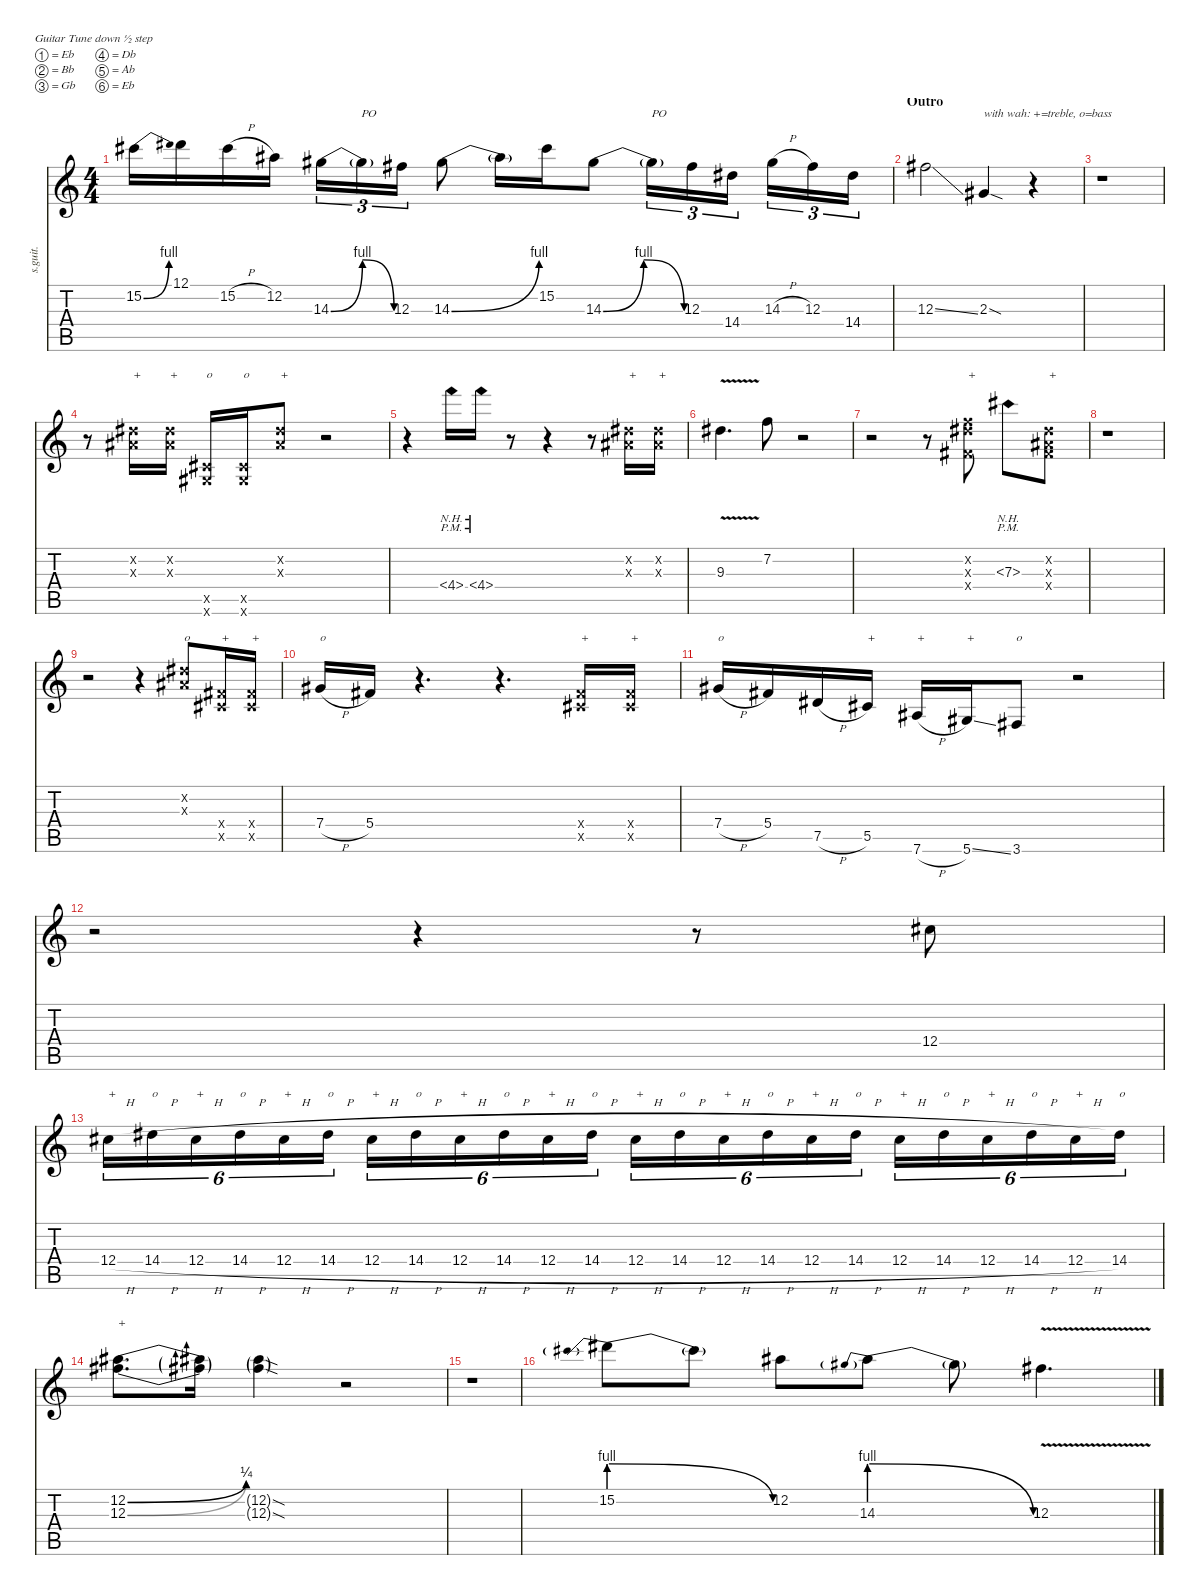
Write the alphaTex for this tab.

\defaultSystemsLayout 4
\hideDynamics
\bracketExtendMode nobrackets
\track ("Slash - Lead " "s.guit.") {instrument distortionguitar}
\staff {score tabs}
\tuning (Eb4 Bb3 Gb3 Db3 Ab2 Eb2)
\ts (4 4)
\tempo (125 hide)
\clef g2
\ks c
15.2{be (bend 0 0 60 4) acc #}.16{lyrics (0 "") lyrics (1 "") lyrics (2 "") lyrics (3 "") lyrics (4 "") dy ff} 12.1{acc #}.16{lyrics (0 "") lyrics (1 "") lyrics (2 "") lyrics (3 "") lyrics (4 "")} 15.2{h acc #}.16{lyrics (0 "") lyrics (1 "") lyrics (2 "") lyrics (3 "") lyrics (4 "")} 12.2{acc #}.16{lyrics (0 "") lyrics (1 "") lyrics (2 "") lyrics (3 "") lyrics (4 "")} 14.3{be (bendrelease 0 0 30 4 30 4 60 0) acc #}.16{tu (3 2) lyrics (0 "") lyrics (1 "") lyrics (2 "") lyrics (3 "") lyrics (4 "")} 14.3{t acc #}.16{tu (3 2) txt "PO" lyrics (0 "") lyrics (1 "") lyrics (2 "") lyrics (3 "") lyrics (4 "")} 12.3{acc #}.16{tu (3 2) lyrics (0 "") lyrics (1 "") lyrics (2 "") lyrics (3 "") lyrics (4 "")} 14.3{be (bend 0 0 60 4) acc #}.8{lyrics (0 "") lyrics (1 "") lyrics (2 "") lyrics (3 "") lyrics (4 "")} 14.3{t}.16{lyrics (0 "") lyrics (1 "") lyrics (2 "") lyrics (3 "") lyrics (4 "")} 15.2{acc #}.16{lyrics (0 "") lyrics (1 "") lyrics (2 "") lyrics (3 "") lyrics (4 "")} 14.3{be (bendrelease 0 0 30 4 30 4 60 0) acc #}.8{lyrics (0 "") lyrics (1 "") lyrics (2 "") lyrics (3 "") lyrics (4 "")} 14.3{t acc #}.16{tu (3 2) txt "PO" lyrics (0 "") lyrics (1 "") lyrics (2 "") lyrics (3 "") lyrics (4 "")} 12.3{acc #}.16{tu (3 2) lyrics (0 "") lyrics (1 "") lyrics (2 "") lyrics (3 "") lyrics (4 "")} 14.4{acc #}.16{tu (3 2) lyrics (0 "") lyrics (1 "") lyrics (2 "") lyrics (3 "") lyrics (4 "")} 14.3{h acc #}.16{tu (3 2) lyrics (0 "") lyrics (1 "") lyrics (2 "") lyrics (3 "") lyrics (4 "")} 12.3{acc #}.16{tu (3 2) lyrics (0 "") lyrics (1 "") lyrics (2 "") lyrics (3 "") lyrics (4 "")} 14.4{acc #}.16{tu (3 2) lyrics (0 "") lyrics (1 "") lyrics (2 "") lyrics (3 "") lyrics (4 "")} |
\section ("" "Outro")
12.3{ss acc #}.2{lyrics (0 "") lyrics (1 "") lyrics (2 "") lyrics (3 "") lyrics (4 "")} 2.3{sod acc #}.4{txt "with wah: +=treble, o=bass" lyrics (0 "") lyrics (1 "") lyrics (2 "") lyrics (3 "") lyrics (4 "")} r.4 |
r.1 |
r.8 (5.2{x acc #} 4.3{x acc #}).16{txt "+" lyrics (0 "") lyrics (1 "") lyrics (2 "") lyrics (3 "") lyrics (4 "")} (5.2{x acc #} 4.3{x acc #}).16{txt "+" lyrics (0 "") lyrics (1 "") lyrics (2 "") lyrics (3 "") lyrics (4 "")} (5.5{x acc #} 5.6{x acc #}).16{txt "o" lyrics (0 "") lyrics (1 "") lyrics (2 "") lyrics (3 "") lyrics (4 "")} (5.5{x acc #} 5.6{x acc #}).16{txt "o" lyrics (0 "") lyrics (1 "") lyrics (2 "") lyrics (3 "") lyrics (4 "")} (5.2{x acc #} 4.3{x acc #}).8{txt "+" lyrics (0 "") lyrics (1 "") lyrics (2 "") lyrics (3 "") lyrics (4 "")} r.2 |
r.4 4.4{nh pm}.16{lyrics (0 "") lyrics (1 "") lyrics (2 "") lyrics (3 "") lyrics (4 "")} 4.4{nh pm}.16{lyrics (0 "") lyrics (1 "") lyrics (2 "") lyrics (3 "") lyrics (4 "")} r.8 r.4 r.8 (5.2{x acc #} 4.3{x acc #}).16{txt "+" lyrics (0 "") lyrics (1 "") lyrics (2 "") lyrics (3 "") lyrics (4 "")} (5.2{x acc #} 4.3{x acc #}).16{txt "+" lyrics (0 "") lyrics (1 "") lyrics (2 "") lyrics (3 "") lyrics (4 "")} |
9.3{v acc #}.4{d lyrics (0 "") lyrics (1 "") lyrics (2 "") lyrics (3 "") lyrics (4 "")} 7.2.8{lyrics (0 "") lyrics (1 "") lyrics (2 "") lyrics (3 "") lyrics (4 "")} r.2 |
r.2 r.8 (5.2{x acc #} 11.3{x} 5.4{x acc #}).8{txt "+" lyrics (0 "") lyrics (1 "") lyrics (2 "") lyrics (3 "") lyrics (4 "")} 7.3{nh pm acc #}.8{lyrics (0 "") lyrics (1 "") lyrics (2 "") lyrics (3 "") lyrics (4 "")} (5.2{x acc #} 4.3{x acc #} 5.4{x acc #}).8{txt "+" lyrics (0 "") lyrics (1 "") lyrics (2 "") lyrics (3 "") lyrics (4 "")} |
r.1 |
r.2 r.4 (5.2{x acc #} 4.3{x acc #}).8{txt "o" lyrics (0 "") lyrics (1 "") lyrics (2 "") lyrics (3 "") lyrics (4 "")} (5.4{x acc #} 5.5{x acc #}).16{txt "+" lyrics (0 "") lyrics (1 "") lyrics (2 "") lyrics (3 "") lyrics (4 "")} (5.4{x acc #} 5.5{x acc #}).16{txt "+" lyrics (0 "") lyrics (1 "") lyrics (2 "") lyrics (3 "") lyrics (4 "")} |
7.4{h acc #}.16{txt "o" lyrics (0 "") lyrics (1 "") lyrics (2 "") lyrics (3 "") lyrics (4 "")} 5.4{acc #}.16{lyrics (0 "") lyrics (1 "") lyrics (2 "") lyrics (3 "") lyrics (4 "")} r.4{d} r.4{d} (5.4{x acc #} 5.5{x acc #}).16{txt "+" lyrics (0 "") lyrics (1 "") lyrics (2 "") lyrics (3 "") lyrics (4 "")} (5.4{x acc #} 5.5{x acc #}).16{txt "+" lyrics (0 "") lyrics (1 "") lyrics (2 "") lyrics (3 "") lyrics (4 "")} |
7.4{h acc #}.16{txt "o" lyrics (0 "") lyrics (1 "") lyrics (2 "") lyrics (3 "") lyrics (4 "")} 5.4{acc #}.16{lyrics (0 "") lyrics (1 "") lyrics (2 "") lyrics (3 "") lyrics (4 "")} 7.5{h acc #}.16{lyrics (0 "") lyrics (1 "") lyrics (2 "") lyrics (3 "") lyrics (4 "")} 5.5{acc #}.16{txt "+" lyrics (0 "") lyrics (1 "") lyrics (2 "") lyrics (3 "") lyrics (4 "")} 7.6{h acc #}.16{txt "+" lyrics (0 "") lyrics (1 "") lyrics (2 "") lyrics (3 "") lyrics (4 "")} 5.6{ss acc #}.16{txt "+" lyrics (0 "") lyrics (1 "") lyrics (2 "") lyrics (3 "") lyrics (4 "")} 3.6{acc #}.8{txt "o" lyrics (0 "") lyrics (1 "") lyrics (2 "") lyrics (3 "") lyrics (4 "")} r.2 |
r.2 r.4 r.8 12.4{acc #}.8{lyrics (0 "") lyrics (1 "") lyrics (2 "") lyrics (3 "") lyrics (4 "") dy f} |
12.4{h acc #}.16{tu (6 4) txt "+" lyrics (0 "") lyrics (1 "") lyrics (2 "") lyrics (3 "") lyrics (4 "")} 14.4{h acc #}.16{tu (6 4) txt "o" lyrics (0 "") lyrics (1 "") lyrics (2 "") lyrics (3 "") lyrics (4 "")} 12.4{h acc #}.16{tu (6 4) txt "+" lyrics (0 "") lyrics (1 "") lyrics (2 "") lyrics (3 "") lyrics (4 "")} 14.4{h acc #}.16{tu (6 4) txt "o" lyrics (0 "") lyrics (1 "") lyrics (2 "") lyrics (3 "") lyrics (4 "")} 12.4{h acc #}.16{tu (6 4) txt "+" lyrics (0 "") lyrics (1 "") lyrics (2 "") lyrics (3 "") lyrics (4 "")} 14.4{h acc #}.16{tu (6 4) txt "o" lyrics (0 "") lyrics (1 "") lyrics (2 "") lyrics (3 "") lyrics (4 "")} 12.4{h acc #}.16{tu (6 4) txt "+" lyrics (0 "") lyrics (1 "") lyrics (2 "") lyrics (3 "") lyrics (4 "")} 14.4{h acc #}.16{tu (6 4) txt "o" lyrics (0 "") lyrics (1 "") lyrics (2 "") lyrics (3 "") lyrics (4 "")} 12.4{h acc #}.16{tu (6 4) txt "+" lyrics (0 "") lyrics (1 "") lyrics (2 "") lyrics (3 "") lyrics (4 "")} 14.4{h acc #}.16{tu (6 4) txt "o" lyrics (0 "") lyrics (1 "") lyrics (2 "") lyrics (3 "") lyrics (4 "")} 12.4{h acc #}.16{tu (6 4) txt "+" lyrics (0 "") lyrics (1 "") lyrics (2 "") lyrics (3 "") lyrics (4 "")} 14.4{h acc #}.16{tu (6 4) txt "o" lyrics (0 "") lyrics (1 "") lyrics (2 "") lyrics (3 "") lyrics (4 "")} 12.4{h acc #}.16{tu (6 4) txt "+" lyrics (0 "") lyrics (1 "") lyrics (2 "") lyrics (3 "") lyrics (4 "")} 14.4{h acc #}.16{tu (6 4) txt "o" lyrics (0 "") lyrics (1 "") lyrics (2 "") lyrics (3 "") lyrics (4 "")} 12.4{h acc #}.16{tu (6 4) txt "+" lyrics (0 "") lyrics (1 "") lyrics (2 "") lyrics (3 "") lyrics (4 "")} 14.4{h acc #}.16{tu (6 4) txt "o" lyrics (0 "") lyrics (1 "") lyrics (2 "") lyrics (3 "") lyrics (4 "")} 12.4{h acc #}.16{tu (6 4) txt "+" lyrics (0 "") lyrics (1 "") lyrics (2 "") lyrics (3 "") lyrics (4 "")} 14.4{h acc #}.16{tu (6 4) txt "o" lyrics (0 "") lyrics (1 "") lyrics (2 "") lyrics (3 "") lyrics (4 "")} 12.4{h acc #}.16{tu (6 4) txt "+" lyrics (0 "") lyrics (1 "") lyrics (2 "") lyrics (3 "") lyrics (4 "")} 14.4{h acc #}.16{tu (6 4) txt "o" lyrics (0 "") lyrics (1 "") lyrics (2 "") lyrics (3 "") lyrics (4 "")} 12.4{h acc #}.16{tu (6 4) txt "+" lyrics (0 "") lyrics (1 "") lyrics (2 "") lyrics (3 "") lyrics (4 "")} 14.4{h acc #}.16{tu (6 4) txt "o" lyrics (0 "") lyrics (1 "") lyrics (2 "") lyrics (3 "") lyrics (4 "")} 12.4{h acc #}.16{tu (6 4) txt "+" lyrics (0 "") lyrics (1 "") lyrics (2 "") lyrics (3 "") lyrics (4 "")} 14.4{acc #}.16{tu (6 4) txt "o" lyrics (0 "") lyrics (1 "") lyrics (2 "") lyrics (3 "") lyrics (4 "")} |
(12.2{be (bend 0 0 60 1) acc #} 12.3{be (bend 0 0 60 1) acc #}).8{d txt "+" lyrics (0 "") lyrics (1 "") lyrics (2 "") lyrics (3 "") lyrics (4 "") dy ff} (12.2{t acc #} 12.3{t acc #}).16{lyrics (0 "") lyrics (1 "") lyrics (2 "") lyrics (3 "") lyrics (4 "")} (12.2{sod g acc #} 12.3{sod g acc #}).4{lyrics (0 "") lyrics (1 "") lyrics (2 "") lyrics (3 "") lyrics (4 "")} r.2 |
r.1 |
15.2{be (prebendrelease 0 4 30 0)}.8{lyrics (0 "") lyrics (1 "") lyrics (2 "") lyrics (3 "") lyrics (4 "")} 15.2{t acc #}.8{lyrics (0 "") lyrics (1 "") lyrics (2 "") lyrics (3 "") lyrics (4 "")} 12.2{acc #}.8{lyrics (0 "") lyrics (1 "") lyrics (2 "") lyrics (3 "") lyrics (4 "")} 14.3{be (prebendrelease 0 4 30 0)}.8{lyrics (0 "") lyrics (1 "") lyrics (2 "") lyrics (3 "") lyrics (4 "")} 14.3{t acc #}.8{lyrics (0 "") lyrics (1 "") lyrics (2 "") lyrics (3 "") lyrics (4 "")} 12.3{v acc #}.4{d lyrics (0 "") lyrics (1 "") lyrics (2 "") lyrics (3 "") lyrics (4 "")}
